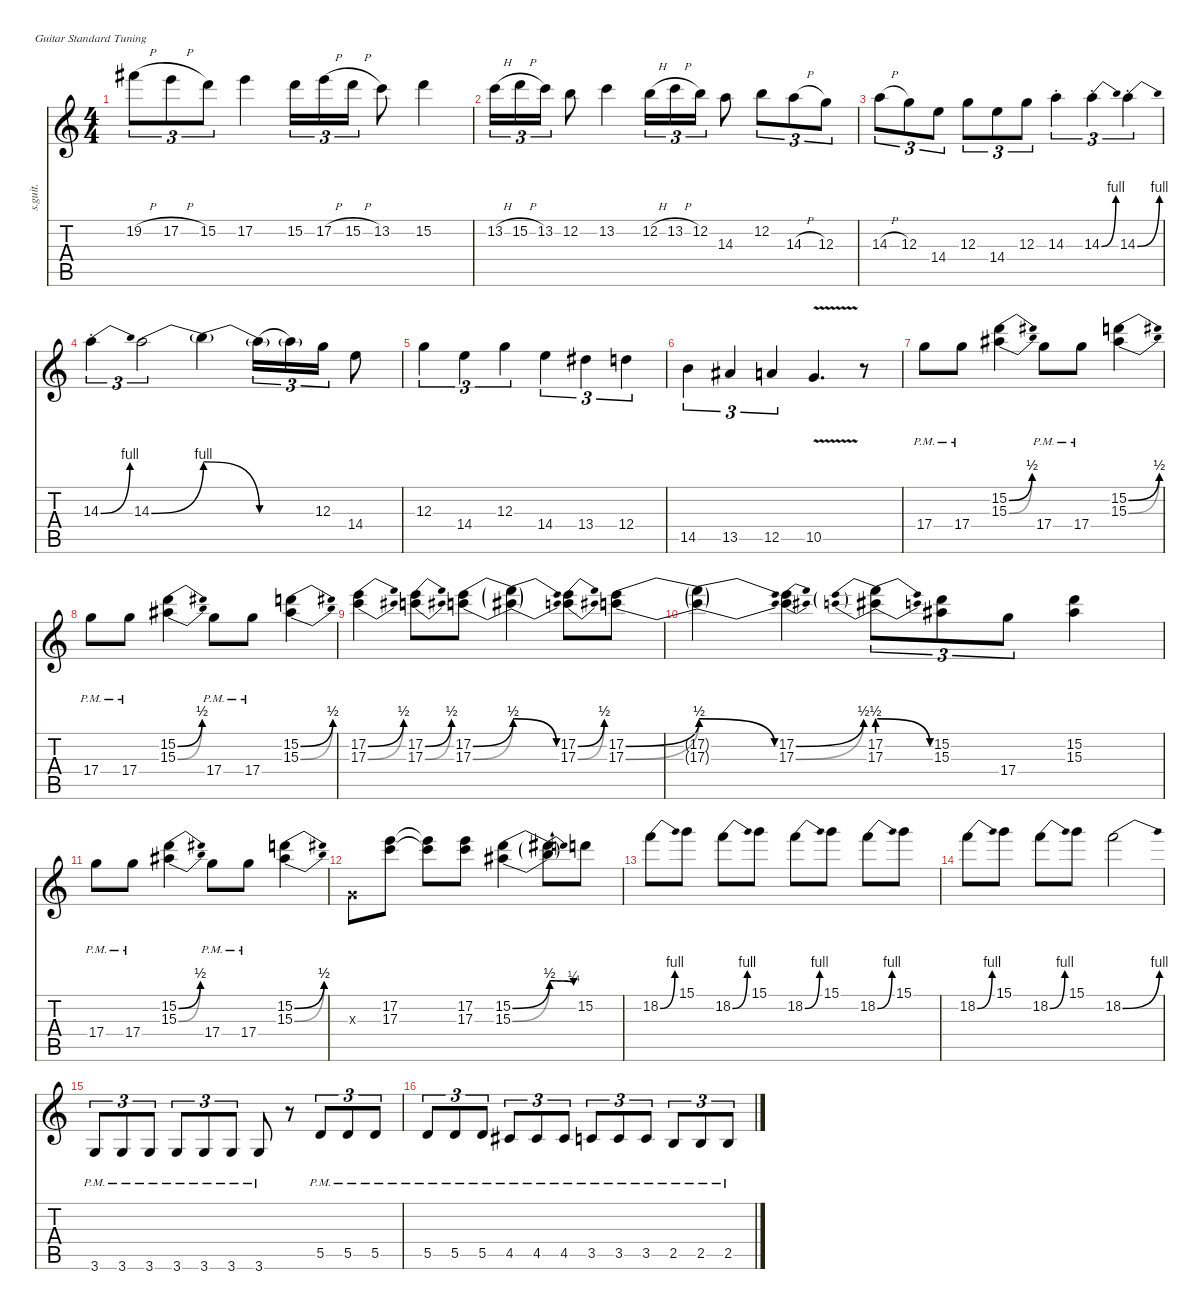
\defaultSystemsLayout 4
\hideDynamics
\bracketExtendMode nobrackets
\track ("Kirk Hammett - Lead Distortion" "s.guit.") {instrument distortionguitar}
\staff {score tabs}
\tuning (E4 B3 G3 D3 A2 E2)
\ts (4 4)
\tempo (220 hide)
\clef g2
\ks c
19.2{h acc #}.8{tu (3 2) lyrics (0 "") lyrics (1 "") lyrics (2 "") lyrics (3 "") lyrics (4 "") dy ff} 17.2{h}.8{tu (3 2) lyrics (0 "") lyrics (1 "") lyrics (2 "") lyrics (3 "") lyrics (4 "")} 15.2.8{tu (3 2) lyrics (0 "") lyrics (1 "") lyrics (2 "") lyrics (3 "") lyrics (4 "")} 17.2.4{lyrics (0 "") lyrics (1 "") lyrics (2 "") lyrics (3 "") lyrics (4 "")} 15.2.16{tu (3 2) lyrics (0 "") lyrics (1 "") lyrics (2 "") lyrics (3 "") lyrics (4 "")} 17.2{h}.16{tu (3 2) lyrics (0 "") lyrics (1 "") lyrics (2 "") lyrics (3 "") lyrics (4 "")} 15.2{h}.16{tu (3 2) lyrics (0 "") lyrics (1 "") lyrics (2 "") lyrics (3 "") lyrics (4 "")} 13.2.8{lyrics (0 "") lyrics (1 "") lyrics (2 "") lyrics (3 "") lyrics (4 "")} 15.2.4{lyrics (0 "") lyrics (1 "") lyrics (2 "") lyrics (3 "") lyrics (4 "")} |
13.2{h}.16{tu (3 2) lyrics (0 "") lyrics (1 "") lyrics (2 "") lyrics (3 "") lyrics (4 "")} 15.2{h}.16{tu (3 2) lyrics (0 "") lyrics (1 "") lyrics (2 "") lyrics (3 "") lyrics (4 "")} 13.2.16{tu (3 2) lyrics (0 "") lyrics (1 "") lyrics (2 "") lyrics (3 "") lyrics (4 "")} 12.2.8{lyrics (0 "") lyrics (1 "") lyrics (2 "") lyrics (3 "") lyrics (4 "")} 13.2.4{lyrics (0 "") lyrics (1 "") lyrics (2 "") lyrics (3 "") lyrics (4 "")} 12.2{h}.16{tu (3 2) lyrics (0 "") lyrics (1 "") lyrics (2 "") lyrics (3 "") lyrics (4 "")} 13.2{h}.16{tu (3 2) lyrics (0 "") lyrics (1 "") lyrics (2 "") lyrics (3 "") lyrics (4 "")} 12.2.16{tu (3 2) lyrics (0 "") lyrics (1 "") lyrics (2 "") lyrics (3 "") lyrics (4 "")} 14.3.8{lyrics (0 "") lyrics (1 "") lyrics (2 "") lyrics (3 "") lyrics (4 "")} 12.2.8{tu (3 2) lyrics (0 "") lyrics (1 "") lyrics (2 "") lyrics (3 "") lyrics (4 "")} 14.3{h}.8{tu (3 2) lyrics (0 "") lyrics (1 "") lyrics (2 "") lyrics (3 "") lyrics (4 "")} 12.3.8{tu (3 2) lyrics (0 "") lyrics (1 "") lyrics (2 "") lyrics (3 "") lyrics (4 "")} |
14.3{h}.8{tu (3 2) lyrics (0 "") lyrics (1 "") lyrics (2 "") lyrics (3 "") lyrics (4 "")} 12.3.8{tu (3 2) lyrics (0 "") lyrics (1 "") lyrics (2 "") lyrics (3 "") lyrics (4 "")} 14.4.8{tu (3 2) lyrics (0 "") lyrics (1 "") lyrics (2 "") lyrics (3 "") lyrics (4 "")} 12.3.8{tu (3 2) lyrics (0 "") lyrics (1 "") lyrics (2 "") lyrics (3 "") lyrics (4 "")} 14.4.8{tu (3 2) lyrics (0 "") lyrics (1 "") lyrics (2 "") lyrics (3 "") lyrics (4 "")} 12.3.8{tu (3 2) lyrics (0 "") lyrics (1 "") lyrics (2 "") lyrics (3 "") lyrics (4 "")} 14.3{st}.4{tu (3 2) lyrics (0 "") lyrics (1 "") lyrics (2 "") lyrics (3 "") lyrics (4 "")} 14.3{be (bend 0 0 15 4) st}.4{tu (3 2) lyrics (0 "") lyrics (1 "") lyrics (2 "") lyrics (3 "") lyrics (4 "")} 14.3{be (bend 0 0 15 4) st}.4{tu (3 2) lyrics (0 "") lyrics (1 "") lyrics (2 "") lyrics (3 "") lyrics (4 "")} |
14.3{be (bend 0 0 15 4) st}.4{tu (3 2) lyrics (0 "") lyrics (1 "") lyrics (2 "") lyrics (3 "") lyrics (4 "")} 14.3{be (bend 0 0 15 4)}.2{tu (3 2) lyrics (0 "") lyrics (1 "") lyrics (2 "") lyrics (3 "") lyrics (4 "")} 14.3{be (release 0 4 30 0) t}.4{lyrics (0 "") lyrics (1 "") lyrics (2 "") lyrics (3 "") lyrics (4 "")} 14.3{be (hold 0 0 60 0) t}.16{tu (3 2) lyrics (0 "") lyrics (1 "") lyrics (2 "") lyrics (3 "") lyrics (4 "")} 14.3{be (hold 0 0 60 0) t}.16{tu (3 2) lyrics (0 "") lyrics (1 "") lyrics (2 "") lyrics (3 "") lyrics (4 "")} 12.3.16{tu (3 2) lyrics (0 "") lyrics (1 "") lyrics (2 "") lyrics (3 "") lyrics (4 "")} 14.4.8{lyrics (0 "") lyrics (1 "") lyrics (2 "") lyrics (3 "") lyrics (4 "")} |
12.3.4{tu (3 2) lyrics (0 "") lyrics (1 "") lyrics (2 "") lyrics (3 "") lyrics (4 "")} 14.4.4{tu (3 2) lyrics (0 "") lyrics (1 "") lyrics (2 "") lyrics (3 "") lyrics (4 "")} 12.3.4{tu (3 2) lyrics (0 "") lyrics (1 "") lyrics (2 "") lyrics (3 "") lyrics (4 "")} 14.4.4{tu (3 2) lyrics (0 "") lyrics (1 "") lyrics (2 "") lyrics (3 "") lyrics (4 "")} 13.4{acc #}.4{tu (3 2) lyrics (0 "") lyrics (1 "") lyrics (2 "") lyrics (3 "") lyrics (4 "")} 12.4.4{tu (3 2) lyrics (0 "") lyrics (1 "") lyrics (2 "") lyrics (3 "") lyrics (4 "")} |
14.5.4{tu (3 2) lyrics (0 "") lyrics (1 "") lyrics (2 "") lyrics (3 "") lyrics (4 "")} 13.5{acc #}.4{tu (3 2) lyrics (0 "") lyrics (1 "") lyrics (2 "") lyrics (3 "") lyrics (4 "")} 12.5.4{tu (3 2) lyrics (0 "") lyrics (1 "") lyrics (2 "") lyrics (3 "") lyrics (4 "")} 10.5{v}.4{d lyrics (0 "") lyrics (1 "") lyrics (2 "") lyrics (3 "") lyrics (4 "")} r.8 |
17.4{pm}.8{lyrics (0 "") lyrics (1 "") lyrics (2 "") lyrics (3 "") lyrics (4 "")} 17.4{pm}.8{lyrics (0 "") lyrics (1 "") lyrics (2 "") lyrics (3 "") lyrics (4 "")} (15.2{be (bend 0 0 15 2)} 15.3{be (bend 0 0 15 2) acc #}).4{lyrics (0 "") lyrics (1 "") lyrics (2 "") lyrics (3 "") lyrics (4 "")} 17.4{pm}.8{lyrics (0 "") lyrics (1 "") lyrics (2 "") lyrics (3 "") lyrics (4 "")} 17.4{pm}.8{lyrics (0 "") lyrics (1 "") lyrics (2 "") lyrics (3 "") lyrics (4 "")} (15.2{be (bend 0 0 15 2)} 15.3{be (bend 0 0 15 2) acc #}).4{lyrics (0 "") lyrics (1 "") lyrics (2 "") lyrics (3 "") lyrics (4 "")} |
17.4{pm}.8{lyrics (0 "") lyrics (1 "") lyrics (2 "") lyrics (3 "") lyrics (4 "")} 17.4{pm}.8{lyrics (0 "") lyrics (1 "") lyrics (2 "") lyrics (3 "") lyrics (4 "")} (15.2{be (bend 0 0 15 2)} 15.3{be (bend 0 0 15 2) acc #}).4{lyrics (0 "") lyrics (1 "") lyrics (2 "") lyrics (3 "") lyrics (4 "")} 17.4{pm}.8{lyrics (0 "") lyrics (1 "") lyrics (2 "") lyrics (3 "") lyrics (4 "")} 17.4{pm}.8{lyrics (0 "") lyrics (1 "") lyrics (2 "") lyrics (3 "") lyrics (4 "")} (15.2{be (bend 0 0 15 2)} 15.3{be (bend 0 0 15 2) acc #}).4{lyrics (0 "") lyrics (1 "") lyrics (2 "") lyrics (3 "") lyrics (4 "")} |
(17.2{be (bend 0 0 15 2)} 17.3{be (bend 0 0 15 2)}).4{lyrics (0 "") lyrics (1 "") lyrics (2 "") lyrics (3 "") lyrics (4 "")} (17.2{be (bend 0 0 15 2)} 17.3{be (bend 0 0 15 2)}).8{lyrics (0 "") lyrics (1 "") lyrics (2 "") lyrics (3 "") lyrics (4 "")} (17.2{be (bend 0 0 15 2)} 17.3{be (bend 0 0 15 2)}).8{lyrics (0 "") lyrics (1 "") lyrics (2 "") lyrics (3 "") lyrics (4 "")} (17.2{be (release 0 2 30 0) t} 17.3{be (release 0 2 30 0) t}).4{lyrics (0 "") lyrics (1 "") lyrics (2 "") lyrics (3 "") lyrics (4 "")} (17.2{be (bend 0 0 15 2)} 17.3{be (bend 0 0 15 2)}).8{lyrics (0 "") lyrics (1 "") lyrics (2 "") lyrics (3 "") lyrics (4 "")} (17.2{be (bend 0 0 15 2)} 17.3{be (bend 0 0 15 2)}).8{lyrics (0 "") lyrics (1 "") lyrics (2 "") lyrics (3 "") lyrics (4 "")} |
(17.2{be (release 0 2 30 0) t} 17.3{be (release 0 2 30 0) t}).4{lyrics (0 "") lyrics (1 "") lyrics (2 "") lyrics (3 "") lyrics (4 "")} (17.2{be (bend 0 0 15 2)} 17.3{be (bend 0 0 15 2)}).4{lyrics (0 "") lyrics (1 "") lyrics (2 "") lyrics (3 "") lyrics (4 "")} (17.2{be (prebendrelease 0 2 30 0)} 17.3{be (prebendrelease 0 2 30 0)}).8{tu (3 2) lyrics (0 "") lyrics (1 "") lyrics (2 "") lyrics (3 "") lyrics (4 "")} (15.2 15.3{acc #}).8{tu (3 2) lyrics (0 "") lyrics (1 "") lyrics (2 "") lyrics (3 "") lyrics (4 "")} 17.4.8{tu (3 2) lyrics (0 "") lyrics (1 "") lyrics (2 "") lyrics (3 "") lyrics (4 "")} (15.2 15.3{acc #}).4{lyrics (0 "") lyrics (1 "") lyrics (2 "") lyrics (3 "") lyrics (4 "")} |
17.4{pm}.8{lyrics (0 "") lyrics (1 "") lyrics (2 "") lyrics (3 "") lyrics (4 "")} 17.4{pm}.8{lyrics (0 "") lyrics (1 "") lyrics (2 "") lyrics (3 "") lyrics (4 "")} (15.2{be (bend 0 0 15 2)} 15.3{be (bend 0 0 15 2) acc #}).4{lyrics (0 "") lyrics (1 "") lyrics (2 "") lyrics (3 "") lyrics (4 "")} 17.4{pm}.8{lyrics (0 "") lyrics (1 "") lyrics (2 "") lyrics (3 "") lyrics (4 "")} 17.4{pm}.8{lyrics (0 "") lyrics (1 "") lyrics (2 "") lyrics (3 "") lyrics (4 "")} (15.2{be (bend 0 0 15 2)} 15.3{be (bend 0 0 15 2) acc #}).4{lyrics (0 "") lyrics (1 "") lyrics (2 "") lyrics (3 "") lyrics (4 "")} |
0.3{x}.8{lyrics (0 "") lyrics (1 "") lyrics (2 "") lyrics (3 "") lyrics (4 "")} (17.2 17.3).8{lyrics (0 "") lyrics (1 "") lyrics (2 "") lyrics (3 "") lyrics (4 "")} (17.2{t} 17.3{t}).8{lyrics (0 "") lyrics (1 "") lyrics (2 "") lyrics (3 "") lyrics (4 "")} (17.2 17.3).8{lyrics (0 "") lyrics (1 "") lyrics (2 "") lyrics (3 "") lyrics (4 "")} (15.2{be (bend 0 0 15 2)} 15.3{be (bend 0 0 15 2) acc #}).4{lyrics (0 "") lyrics (1 "") lyrics (2 "") lyrics (3 "") lyrics (4 "")} (15.2{be (release 0 2 30 1) t} 15.3{be (hold 0 2 60 2) t}).8{lyrics (0 "") lyrics (1 "") lyrics (2 "") lyrics (3 "") lyrics (4 "")} 15.2.8{lyrics (0 "") lyrics (1 "") lyrics (2 "") lyrics (3 "") lyrics (4 "")} |
18.2{be (bend 0 0 15 4)}.8{lyrics (0 "") lyrics (1 "") lyrics (2 "") lyrics (3 "") lyrics (4 "")} 15.1.8{lyrics (0 "") lyrics (1 "") lyrics (2 "") lyrics (3 "") lyrics (4 "")} 18.2{be (bend 0 0 15 4)}.8{lyrics (0 "") lyrics (1 "") lyrics (2 "") lyrics (3 "") lyrics (4 "")} 15.1.8{lyrics (0 "") lyrics (1 "") lyrics (2 "") lyrics (3 "") lyrics (4 "")} 18.2{be (bend 0 0 15 4)}.8{lyrics (0 "") lyrics (1 "") lyrics (2 "") lyrics (3 "") lyrics (4 "")} 15.1.8{lyrics (0 "") lyrics (1 "") lyrics (2 "") lyrics (3 "") lyrics (4 "")} 18.2{be (bend 0 0 15 4)}.8{lyrics (0 "") lyrics (1 "") lyrics (2 "") lyrics (3 "") lyrics (4 "")} 15.1.8{lyrics (0 "") lyrics (1 "") lyrics (2 "") lyrics (3 "") lyrics (4 "")} |
18.2{be (bend 0 0 15 4)}.8{lyrics (0 "") lyrics (1 "") lyrics (2 "") lyrics (3 "") lyrics (4 "")} 15.1.8{lyrics (0 "") lyrics (1 "") lyrics (2 "") lyrics (3 "") lyrics (4 "")} 18.2{be (bend 0 0 15 4)}.8{lyrics (0 "") lyrics (1 "") lyrics (2 "") lyrics (3 "") lyrics (4 "")} 15.1.8{lyrics (0 "") lyrics (1 "") lyrics (2 "") lyrics (3 "") lyrics (4 "")} 18.2{be (bend 0 0 15 4)}.2{lyrics (0 "") lyrics (1 "") lyrics (2 "") lyrics (3 "") lyrics (4 "")} |
3.6{pm}.8{tu (3 2) lyrics (0 "") lyrics (1 "") lyrics (2 "") lyrics (3 "") lyrics (4 "") dy fff} 3.6{pm}.8{tu (3 2) lyrics (0 "") lyrics (1 "") lyrics (2 "") lyrics (3 "") lyrics (4 "") dy ff} 3.6{pm}.8{tu (3 2) lyrics (0 "") lyrics (1 "") lyrics (2 "") lyrics (3 "") lyrics (4 "")} 3.6{pm}.8{tu (3 2) lyrics (0 "") lyrics (1 "") lyrics (2 "") lyrics (3 "") lyrics (4 "") dy fff} 3.6{pm}.8{tu (3 2) lyrics (0 "") lyrics (1 "") lyrics (2 "") lyrics (3 "") lyrics (4 "") dy ff} 3.6{pm}.8{tu (3 2) lyrics (0 "") lyrics (1 "") lyrics (2 "") lyrics (3 "") lyrics (4 "") dy f} 3.6{pm}.8{lyrics (0 "") lyrics (1 "") lyrics (2 "") lyrics (3 "") lyrics (4 "") dy fff} r.8 5.5{pm}.8{tu (3 2) lyrics (0 "") lyrics (1 "") lyrics (2 "") lyrics (3 "") lyrics (4 "") dy ff} 5.5{pm}.8{tu (3 2) lyrics (0 "") lyrics (1 "") lyrics (2 "") lyrics (3 "") lyrics (4 "") dy f} 5.5{pm}.8{tu (3 2) lyrics (0 "") lyrics (1 "") lyrics (2 "") lyrics (3 "") lyrics (4 "") dy ff} |
5.5{pm}.8{tu (3 2) lyrics (0 "") lyrics (1 "") lyrics (2 "") lyrics (3 "") lyrics (4 "") dy fff} 5.5{pm}.8{tu (3 2) lyrics (0 "") lyrics (1 "") lyrics (2 "") lyrics (3 "") lyrics (4 "") dy ff} 5.5{pm}.8{tu (3 2) lyrics (0 "") lyrics (1 "") lyrics (2 "") lyrics (3 "") lyrics (4 "")} 4.5{pm acc #}.8{tu (3 2) lyrics (0 "") lyrics (1 "") lyrics (2 "") lyrics (3 "") lyrics (4 "") dy fff} 4.5{pm acc #}.8{tu (3 2) lyrics (0 "") lyrics (1 "") lyrics (2 "") lyrics (3 "") lyrics (4 "") dy ff} 4.5{pm acc #}.8{tu (3 2) lyrics (0 "") lyrics (1 "") lyrics (2 "") lyrics (3 "") lyrics (4 "") dy f} 3.5{pm}.8{tu (3 2) lyrics (0 "") lyrics (1 "") lyrics (2 "") lyrics (3 "") lyrics (4 "") dy fff} 3.5{pm}.8{tu (3 2) lyrics (0 "") lyrics (1 "") lyrics (2 "") lyrics (3 "") lyrics (4 "") dy ff} 3.5{pm}.8{tu (3 2) lyrics (0 "") lyrics (1 "") lyrics (2 "") lyrics (3 "") lyrics (4 "")} 2.5{pm}.8{tu (3 2) lyrics (0 "") lyrics (1 "") lyrics (2 "") lyrics (3 "") lyrics (4 "") dy fff} 2.5{pm}.8{tu (3 2) lyrics (0 "") lyrics (1 "") lyrics (2 "") lyrics (3 "") lyrics (4 "") dy ff} 2.5{pm}.8{tu (3 2) lyrics (0 "") lyrics (1 "") lyrics (2 "") lyrics (3 "") lyrics (4 "") dy f}
